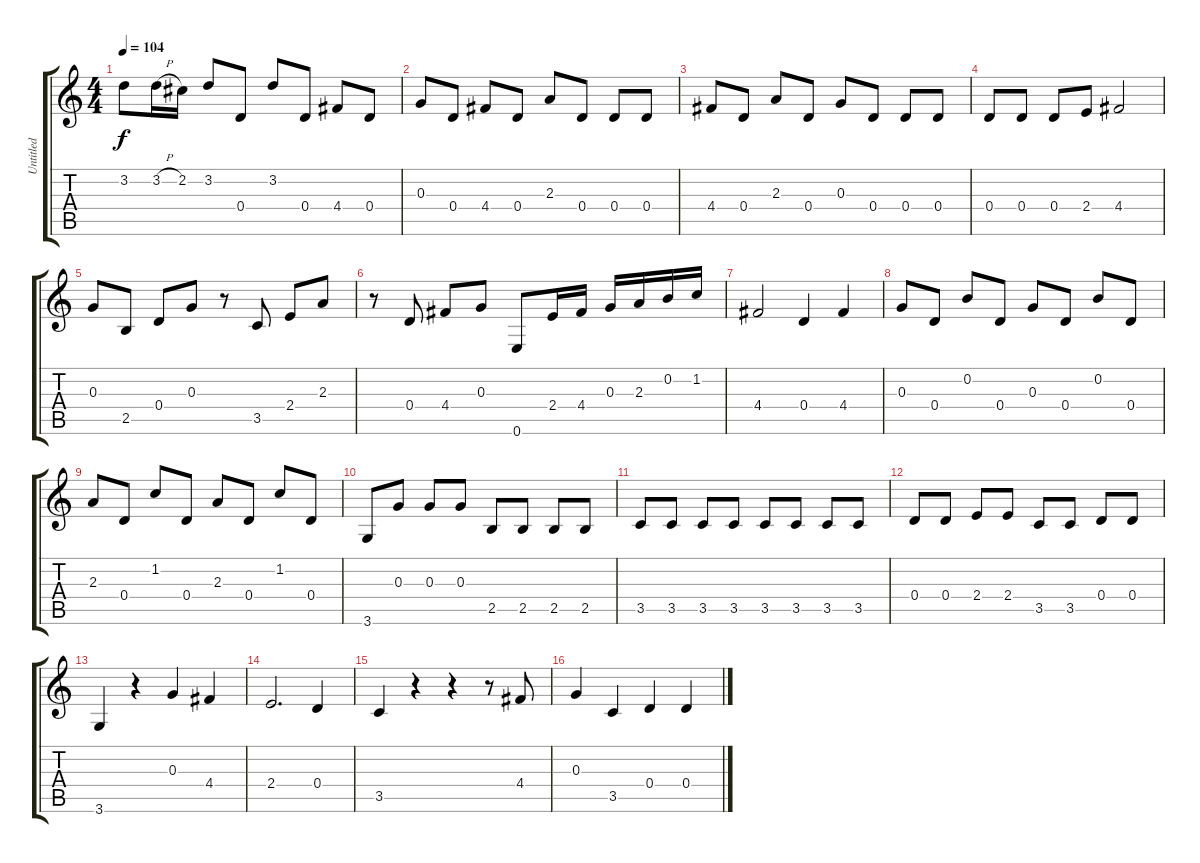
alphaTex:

\track ("Untitled" "Untitled") {instrument acousticguitarnylon}
\staff {score tabs}
\tuning (E4 B3 G3 D3 A2 E2) {hide}
\ts (4 4)
\tempo 104
\clef g2
\ks c
3.2.8{dy f} 3.2{h}.16 2.2.16 3.2.8 0.4.8 3.2.8 0.4.8 4.4.8 0.4.8 |
0.3.8 0.4.8 4.4.8 0.4.8 2.3.8 0.4.8 0.4.8 0.4.8 |
4.4.8 0.4.8 2.3.8 0.4.8 0.3.8 0.4.8 0.4.8 0.4.8 |
0.4.8 0.4.8 0.4.8 2.4.8 4.4.2 |
0.3.8 2.5.8 0.4.8 0.3.8 r.8 3.5.8 2.4.8 2.3.8 |
r.8 0.4.8 4.4.8 0.3.8 0.6.8 2.4.16 4.4.16 0.3.16 2.3.16 0.2.16 1.2.16 |
4.4.2 0.4.4 4.4.4 |
0.3.8 0.4.8 0.2.8 0.4.8 0.3.8 0.4.8 0.2.8 0.4.8 |
2.3.8 0.4.8 1.2.8 0.4.8 2.3.8 0.4.8 1.2.8 0.4.8 |
3.6.8 0.3.8 0.3.8 0.3.8 2.5.8 2.5.8 2.5.8 2.5.8 |
3.5.8 3.5.8 3.5.8 3.5.8 3.5.8 3.5.8 3.5.8 3.5.8 |
0.4.8 0.4.8 2.4.8 2.4.8 3.5.8 3.5.8 0.4.8 0.4.8 |
3.6.4 r.4 0.3.4 4.4.4 |
2.4.2{d} 0.4.4 |
3.5.4 r.4 r.4 r.8 4.4.8 |
0.3.4 3.5.4 0.4.4 0.4.4
